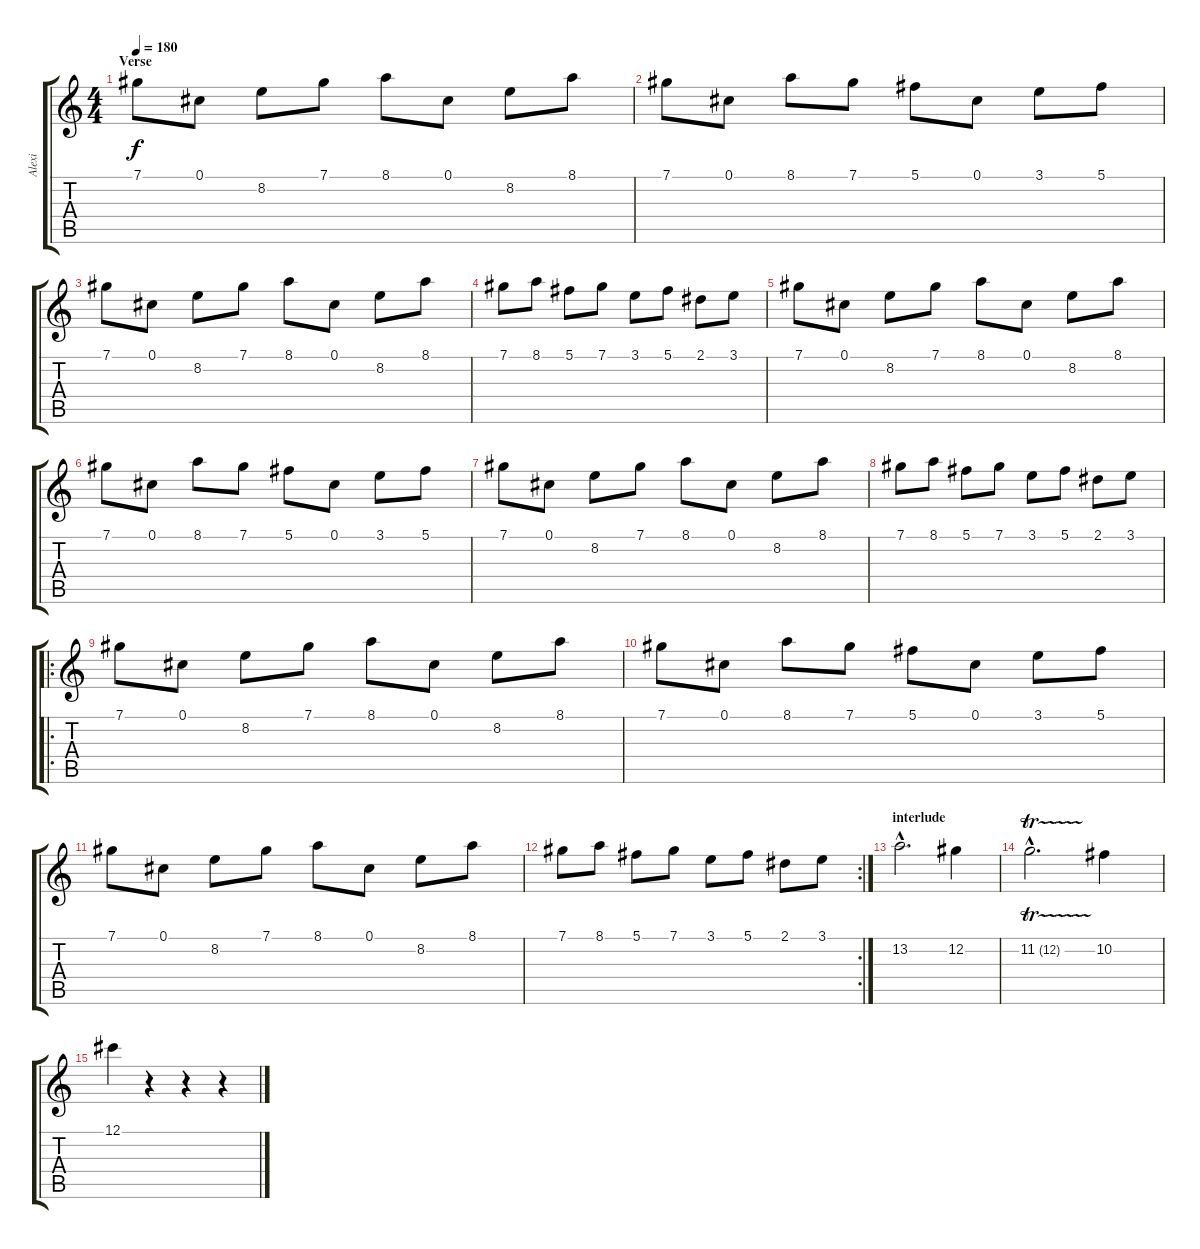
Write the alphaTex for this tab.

\track ("Alexi " "Alexi ") {instrument distortionguitar}
\staff {score tabs}
\tuning (Db4 Ab3 E3 B2 Gb2 Db2) {hide}
\ts (4 4)
\section ("" "Verse")
\tempo 180
\clef g2
\ks c
7.1.8{dy f} 0.1.8 8.2.8 7.1.8 8.1.8 0.1.8 8.2.8 8.1.8 |
7.1.8 0.1.8 8.1.8 7.1.8 5.1.8 0.1.8 3.1.8 5.1.8 |
7.1.8 0.1.8 8.2.8 7.1.8 8.1.8 0.1.8 8.2.8 8.1.8 |
7.1.8 8.1.8 5.1.8 7.1.8 3.1.8 5.1.8 2.1.8 3.1.8 |
7.1.8 0.1.8 8.2.8 7.1.8 8.1.8 0.1.8 8.2.8 8.1.8 |
7.1.8 0.1.8 8.1.8 7.1.8 5.1.8 0.1.8 3.1.8 5.1.8 |
7.1.8 0.1.8 8.2.8 7.1.8 8.1.8 0.1.8 8.2.8 8.1.8 |
7.1.8 8.1.8 5.1.8 7.1.8 3.1.8 5.1.8 2.1.8 3.1.8 |
\ro
7.1.8 0.1.8 8.2.8 7.1.8 8.1.8 0.1.8 8.2.8 8.1.8 |
7.1.8 0.1.8 8.1.8 7.1.8 5.1.8 0.1.8 3.1.8 5.1.8 |
7.1.8 0.1.8 8.2.8 7.1.8 8.1.8 0.1.8 8.2.8 8.1.8 |
\rc 2
7.1.8 8.1.8 5.1.8 7.1.8 3.1.8 5.1.8 2.1.8 3.1.8 |
\section ("" "interlude")
13.2{hac}.2{d} 12.2.4 |
11.2{tr (12 16) hac}.2{d} 10.2.4 |
12.1.4 r.4 r.4 r.4
